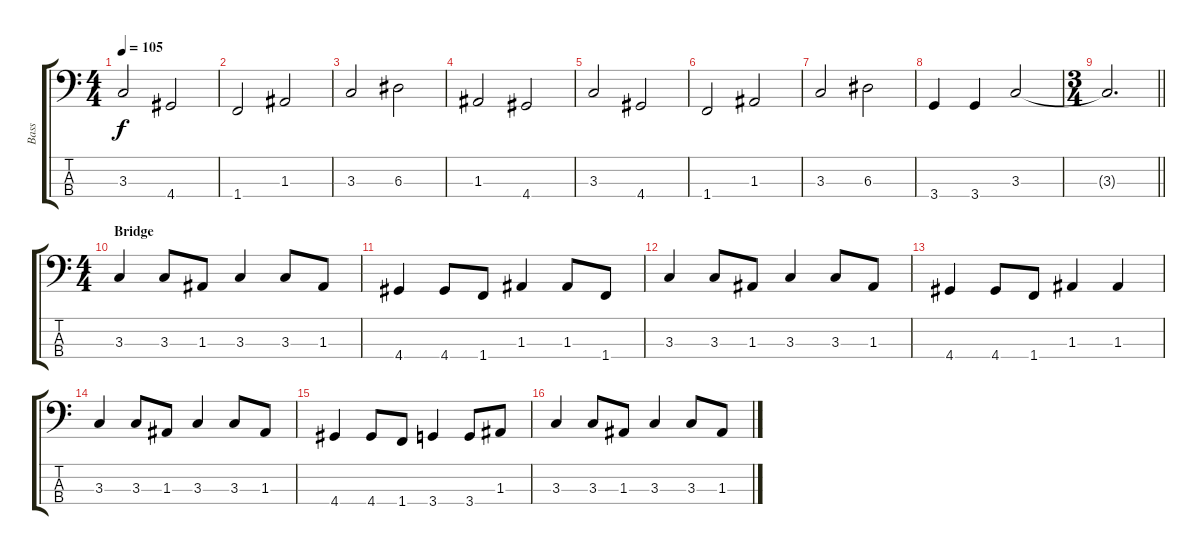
\track ("Bass" "Bass") {instrument electricbassfinger}
\staff {score tabs}
\tuning (G2 D2 A1 E1) {hide}
\ts (4 4)
\tempo 105
\clef f4
\ks c
3.3.2{dy f} 4.4.2 |
1.4.2 1.3.2 |
3.3.2 6.3.2 |
1.3.2 4.4.2 |
3.3.2 4.4.2 |
1.4.2 1.3.2 |
3.3.2 6.3.2 |
3.4.4 3.4.4 3.3.2 |
\ts (3 4)
\barLineRight lightlight
3.3{t}.2{d} |
\ts (4 4)
\section ("" "Bridge")
3.3.4 3.3.8 1.3.8 3.3.4 3.3.8 1.3.8 |
4.4.4 4.4.8 1.4.8 1.3.4 1.3.8 1.4.8 |
3.3.4 3.3.8 1.3.8 3.3.4 3.3.8 1.3.8 |
4.4.4 4.4.8 1.4.8 1.3.4 1.3.4 |
3.3.4 3.3.8 1.3.8 3.3.4 3.3.8 1.3.8 |
4.4.4 4.4.8 1.4.8 3.4.4 3.4.8 1.3.8 |
3.3.4 3.3.8 1.3.8 3.3.4 3.3.8 1.3.8
